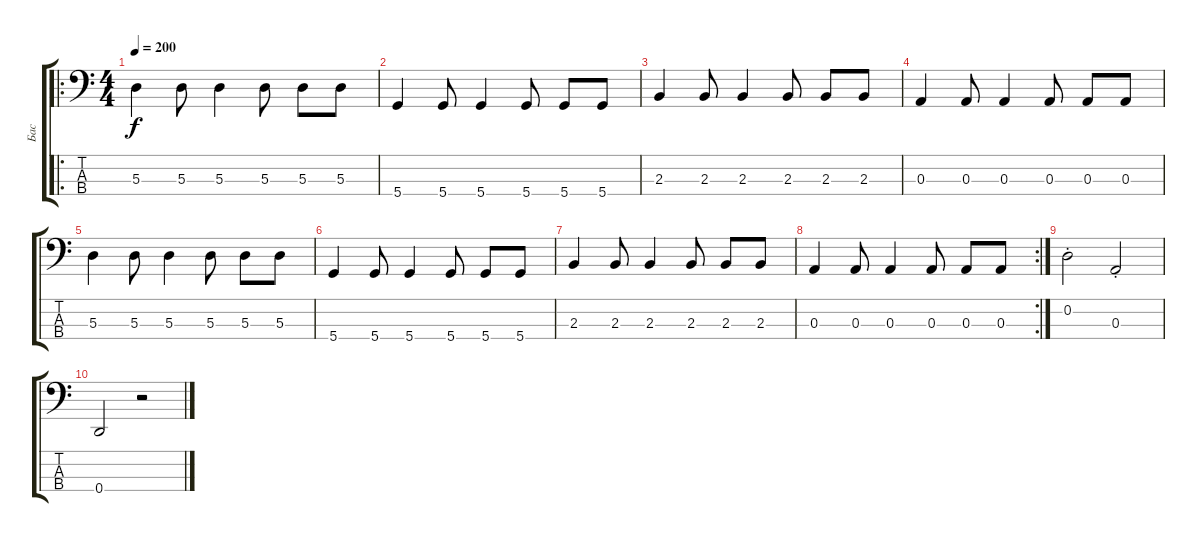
\track ("Бас" "Бас") {instrument electricbassfinger}
\staff {score tabs}
\tuning (G2 D2 A1 D1) {hide}
\ro
\ts (4 4)
\tempo 200
\clef f4
\ks c
5.3.4{dy f} 5.3.8 5.3.4 5.3.8 5.3.8 5.3.8 |
5.4.4 5.4.8 5.4.4 5.4.8 5.4.8 5.4.8 |
2.3.4 2.3.8 2.3.4 2.3.8 2.3.8 2.3.8 |
0.3.4 0.3.8 0.3.4 0.3.8 0.3.8 0.3.8 |
5.3.4 5.3.8 5.3.4 5.3.8 5.3.8 5.3.8 |
5.4.4 5.4.8 5.4.4 5.4.8 5.4.8 5.4.8 |
2.3.4 2.3.8 2.3.4 2.3.8 2.3.8 2.3.8 |
\rc 2
0.3.4 0.3.8 0.3.4 0.3.8 0.3.8 0.3.8 |
0.2{st}.2 0.3{st}.2 |
0.4.2 r.2
